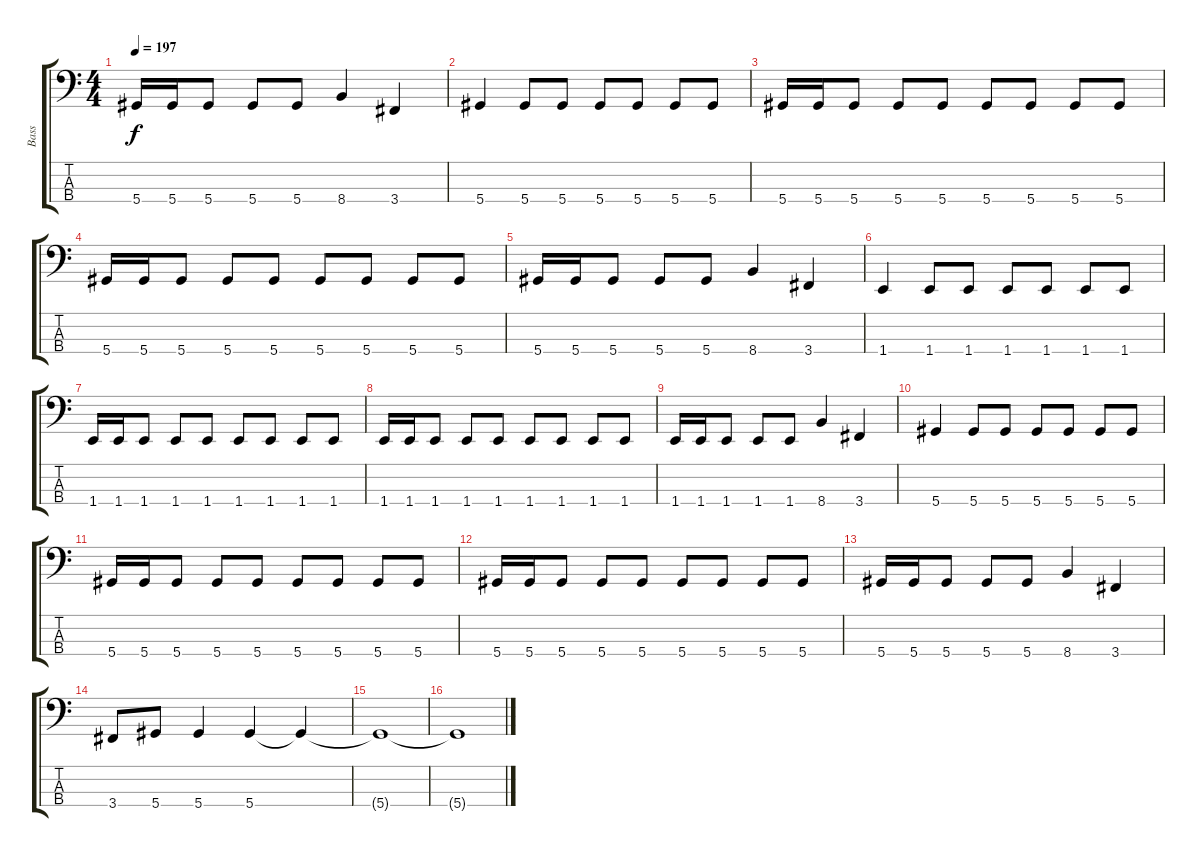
\track ("Bass" "Bass") {instrument electricbassfinger}
\staff {score tabs}
\tuning (Gb2 Db2 Ab1 Eb1) {hide}
\ts (4 4)
\tempo 197
\clef f4
\ks c
5.4.16{dy f} 5.4.16 5.4.8 5.4.8 5.4.8 8.4.4 3.4.4 |
5.4.4 5.4.8 5.4.8 5.4.8 5.4.8 5.4.8 5.4.8 |
5.4.16 5.4.16 5.4.8 5.4.8 5.4.8 5.4.8 5.4.8 5.4.8 5.4.8 |
5.4.16 5.4.16 5.4.8 5.4.8 5.4.8 5.4.8 5.4.8 5.4.8 5.4.8 |
5.4.16 5.4.16 5.4.8 5.4.8 5.4.8 8.4.4 3.4.4 |
1.4.4 1.4.8 1.4.8 1.4.8 1.4.8 1.4.8 1.4.8 |
1.4.16 1.4.16 1.4.8 1.4.8 1.4.8 1.4.8 1.4.8 1.4.8 1.4.8 |
1.4.16 1.4.16 1.4.8 1.4.8 1.4.8 1.4.8 1.4.8 1.4.8 1.4.8 |
1.4.16 1.4.16 1.4.8 1.4.8 1.4.8 8.4.4 3.4.4 |
5.4.4 5.4.8 5.4.8 5.4.8 5.4.8 5.4.8 5.4.8 |
5.4.16 5.4.16 5.4.8 5.4.8 5.4.8 5.4.8 5.4.8 5.4.8 5.4.8 |
5.4.16 5.4.16 5.4.8 5.4.8 5.4.8 5.4.8 5.4.8 5.4.8 5.4.8 |
5.4.16 5.4.16 5.4.8 5.4.8 5.4.8 8.4.4 3.4.4 |
3.4.8{instrument electricbassfinger} 5.4.8 5.4.4 5.4.4 5.4{t}.4 |
5.4{t}.1 |
5.4{t}.1
